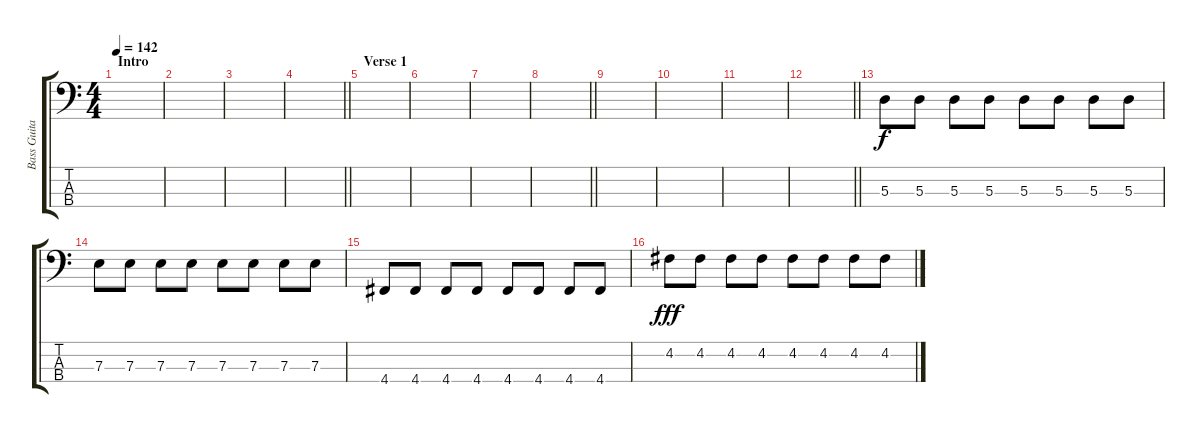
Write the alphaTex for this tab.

\track ("Bass Guitar" "Bass Guita") {instrument electricbasspick}
\staff {score tabs}
\tuning (G2 D2 A1 D1) {hide}
\ts (4 4)
\section ("" "Intro")
\tempo 142
\clef f4
\ks c
|
|
|
\barLineRight lightlight
|
\section ("" "Verse 1")
|
|
|
\barLineRight lightlight
|
|
|
|
\barLineRight lightlight
|
5.3.8 5.3.8 5.3.8 5.3.8 5.3.8 5.3.8 5.3.8 5.3.8 |
7.3.8 7.3.8 7.3.8 7.3.8 7.3.8 7.3.8 7.3.8 7.3.8 |
4.4.8{dy f} 4.4.8 4.4.8 4.4.8 4.4.8 4.4.8 4.4.8 4.4.8 |
4.2.8{dy fff} 4.2.8 4.2.8 4.2.8 4.2.8 4.2.8 4.2.8 4.2.8
